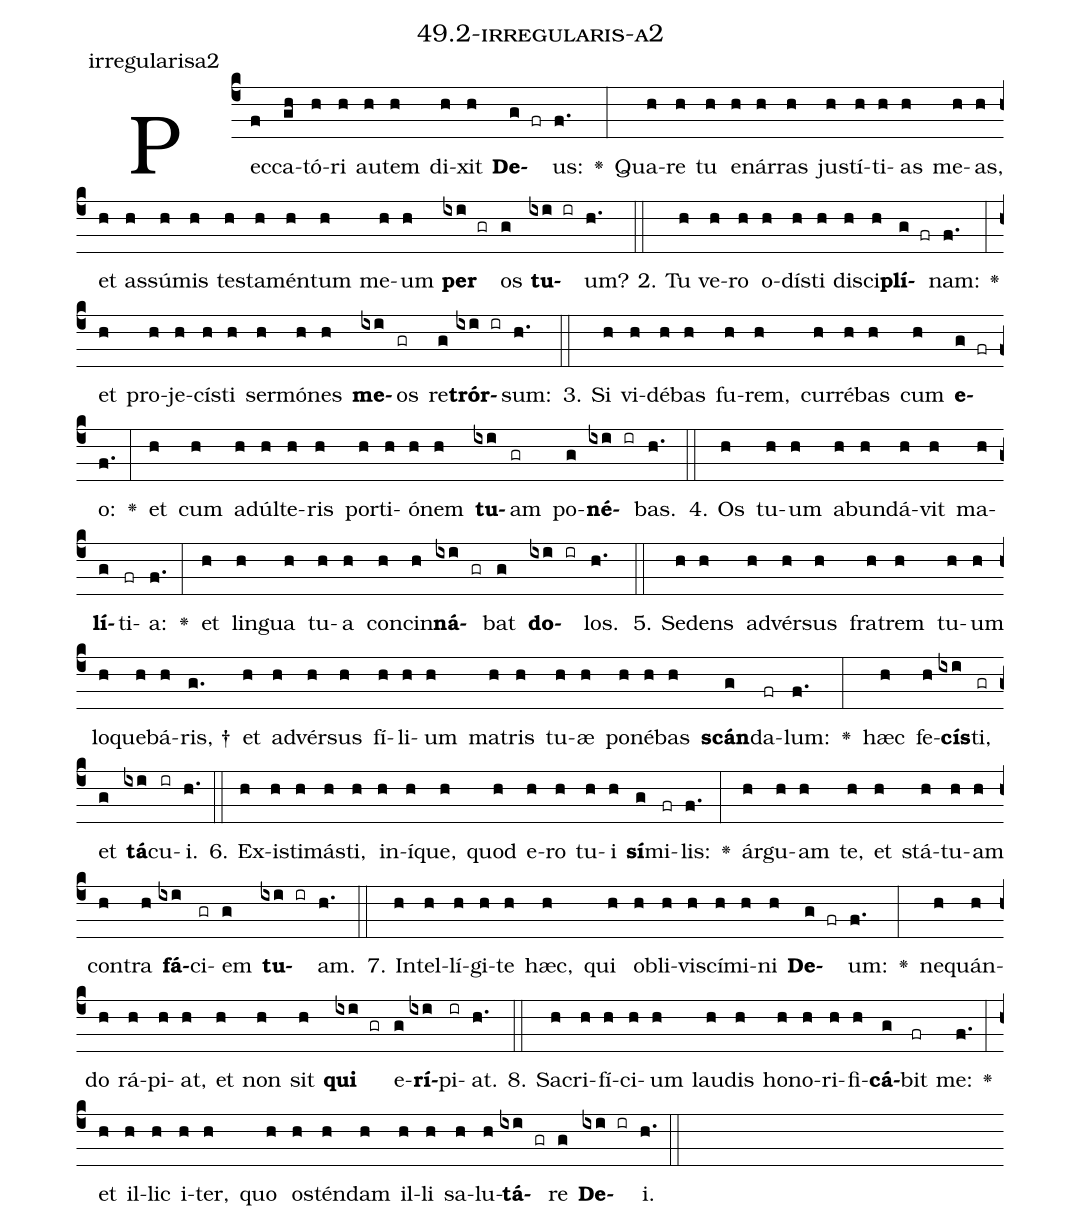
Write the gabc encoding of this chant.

name: 49.2-irregularis-a2;
annotation: irregularisa2;
%%
(c4)Pec(f)ca(gh)tó(h)ri(h) au(h)tem(h) di(h)xit(h) <b>De</b>(g fr)us:(f.) <v>\greheightstar</v>(:) Qua(h)re(h) tu(h) e(h)nár(h)ras(h) jus(h)tí(h)ti(h)as(h) me(h)as,(h) et(h) as(h)sú(h)mis(h) tes(h)ta(h)mén(h)tum(h) me(h)um(h) <b>per</b>(ixi gr) os(g) <b>tu</b>(ixi ir)um?(h.) (::)
2. Tu(h) ve(h)ro(h) o(h)dís(h)ti(h) di(h)sci(h)<b>plí</b>(g fr)nam:(f.) <v>\greheightstar</v>(:) et(h) pro(h)je(h)cís(h)ti(h) ser(h)mó(h)nes(h) <b>me</b>(ixi)os(gr) re(g)<b>trór</b>(ixi ir)sum:(h.) (::)
3. Si(h) vi(h)dé(h)bas(h) fu(h)rem,(h) cur(h)ré(h)bas(h) cum(h) <b>e</b>(g fr)o:(f.) <v>\greheightstar</v>(:) et(h) cum(h) ad(h)úl(h)te(h)ris(h) por(h)ti(h)ó(h)nem(h) <b>tu</b>(ixi)am(gr) po(g)<b>né</b>(ixi ir)bas.(h.) (::)
4. Os(h) tu(h)um(h) ab(h)un(h)dá(h)vit(h) ma(h)<b>lí</b>(g)ti(fr)a:(f.) <v>\greheightstar</v>(:) et(h) lin(h)gua(h) tu(h)a(h) con(h)cin(h)<b>ná</b>(ixi gr)bat(g) <b>do</b>(ixi ir)los.(h.) (::)
5. Se(h)dens(h) ad(h)vér(h)sus(h) fra(h)trem(h) tu(h)um(h) lo(h)que(h)bá(h)ris, †(g.) et(h) ad(h)vér(h)sus(h) fí(h)li(h)um(h) ma(h)tris(h) tu(h)æ(h) po(h)né(h)bas(h) <b>scán</b>(g)da(fr)lum:(f.) <v>\greheightstar</v>(:) hæc(h) fe(h)<b>cís</b>(ixi)ti,(gr) et(g) <b>tá</b>(ixi)cu(ir)i.(h.) (::)
6. Ex(h)is(h)ti(h)más(h)ti,(h) in(h)í(h)que,(h) quod(h) e(h)ro(h) tu(h)i(h) <b>sí</b>(g)mi(fr)lis:(f.) <v>\greheightstar</v>(:) ár(h)gu(h)am(h) te,(h) et(h) stá(h)tu(h)am(h) con(h)tra(h) <b>fá</b>(ixi)ci(gr)em(g) <b>tu</b>(ixi ir)am.(h.) (::)
7. In(h)tel(h)lí(h)gi(h)te(h) hæc,(h) qui(h) ob(h)li(h)vi(h)scí(h)mi(h)ni(h) <b>De</b>(g fr)um:(f.) <v>\greheightstar</v>(:) ne(h)quán(h)do(h) rá(h)pi(h)at,(h) et(h) non(h) sit(h) <b>qui</b>(ixi gr) e(g)<b>rí</b>(ixi)pi(ir)at.(h.) (::)
8. Sa(h)cri(h)fí(h)ci(h)um(h) lau(h)dis(h) ho(h)no(h)ri(h)fi(h)<b>cá</b>(g)bit(fr) me:(f.) <v>\greheightstar</v>(:) et(h) il(h)lic(h) i(h)ter,(h) quo(h) os(h)tén(h)dam(h) il(h)li(h) sa(h)lu(h)<b>tá</b>(ixi gr)re(g) <b>De</b>(ixi ir)i.(h.) (::)
